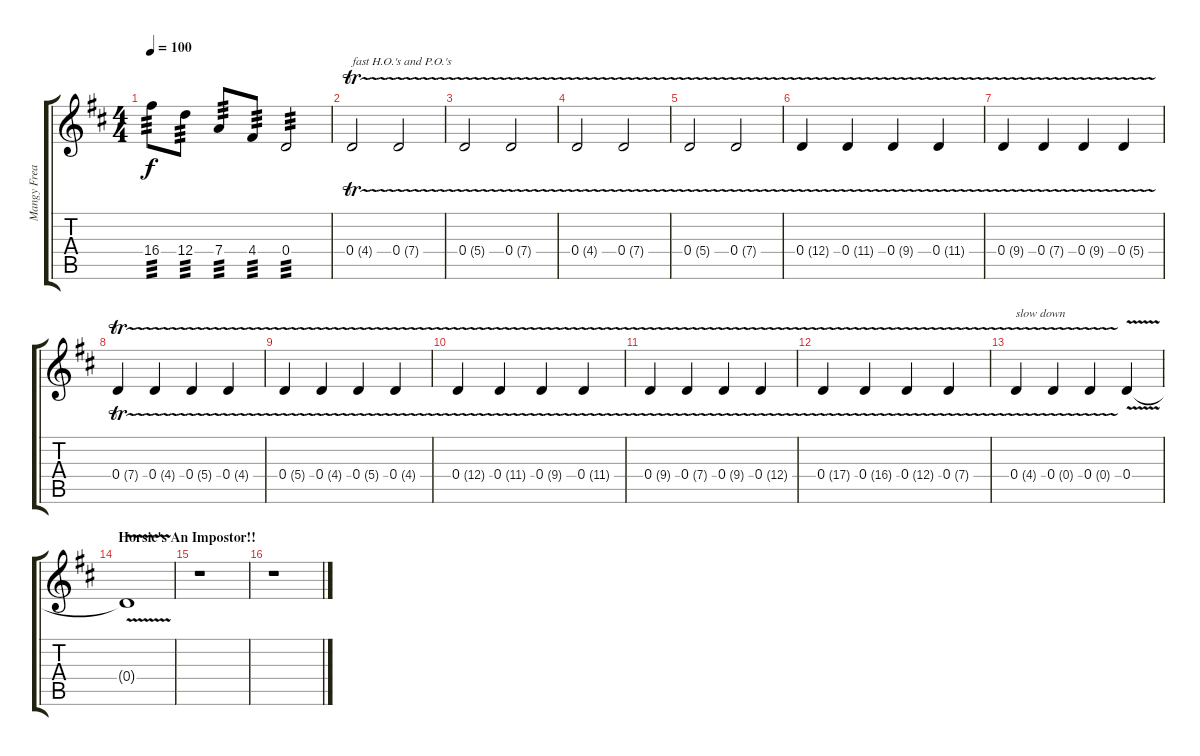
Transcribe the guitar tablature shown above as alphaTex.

\track ("Mangy Freak (Lead Guitar)" "Mangy Frea") {instrument distortionguitar}
\staff {score tabs}
\tuning (E4 B3 G3 D3 A2 D2) {hide}
\ts (4 4)
\tempo 100
\clef g2
\ks d
16.4.8{tp 3 dy f} 12.4.8{tp 3} 7.4.8{tp 3} 4.4.8{tp 3} 0.4.2{tp 3} |
0.4{tr (4 32)}.2{txt "fast H.O.'s and P.O.'s"} 0.4{tr (7 32)}.2 |
0.4{tr (5 32)}.2 0.4{tr (7 32)}.2 |
0.4{tr (4 32)}.2 0.4{tr (7 32)}.2 |
0.4{tr (5 32)}.2 0.4{tr (7 32)}.2 |
0.4{tr (12 32)}.4 0.4{tr (11 32)}.4 0.4{tr (9 32)}.4 0.4{tr (11 32)}.4 |
0.4{tr (9 32)}.4 0.4{tr (7 32)}.4 0.4{tr (9 32)}.4 0.4{tr (5 32)}.4 |
0.4{tr (7 32)}.4 0.4{tr (4 32)}.4 0.4{tr (5 32)}.4 0.4{tr (4 32)}.4 |
0.4{tr (5 32)}.4 0.4{tr (4 32)}.4 0.4{tr (5 32)}.4 0.4{tr (4 32)}.4 |
0.4{tr (12 32)}.4 0.4{tr (11 32)}.4 0.4{tr (9 32)}.4 0.4{tr (11 32)}.4 |
0.4{tr (9 32)}.4 0.4{tr (7 32)}.4 0.4{tr (9 32)}.4 0.4{tr (12 32)}.4 |
0.4{tr (17 32)}.4 0.4{tr (16 32)}.4 0.4{tr (12 32)}.4 0.4{tr (7 32)}.4 |
0.4{tr (4 32)}.4{txt "slow down"} 0.4{tr (0 32)}.4 0.4{tr (0 16)}.4 0.4{v}.4 |
\section ("" "Horsie's An Impostor!!")
0.4{t}.1 |
r.1 |
r.1
